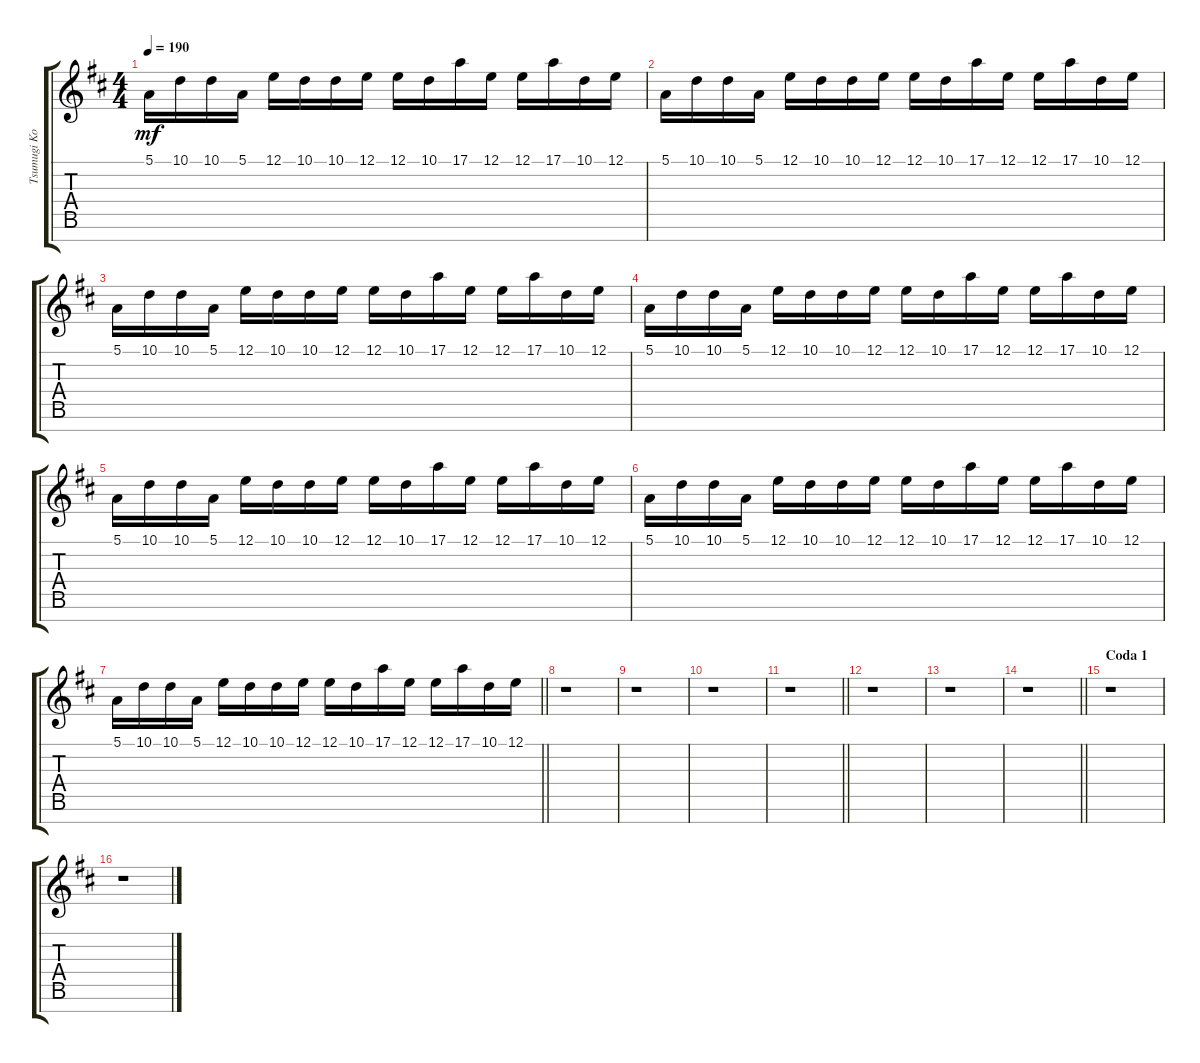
\track ("Tsumugi Kotobuki (Sequence-I)" "Tsumugi Ko") {instrument lead1square}
\staff {score tabs}
\tuning (E4 B3 G3 D3 A2 E2 B1) {hide}
\ts (4 4)
\tempo 190
\clef g2
\ks d
5.1.16{dy mf} 10.1.16 10.1.16 5.1.16 12.1.16 10.1.16 10.1.16 12.1.16 12.1.16 10.1.16 17.1.16 12.1.16 12.1.16 17.1.16 10.1.16 12.1.16 |
5.1.16 10.1.16 10.1.16 5.1.16 12.1.16 10.1.16 10.1.16 12.1.16 12.1.16 10.1.16 17.1.16 12.1.16 12.1.16 17.1.16 10.1.16 12.1.16 |
5.1.16 10.1.16 10.1.16 5.1.16 12.1.16 10.1.16 10.1.16 12.1.16 12.1.16 10.1.16 17.1.16 12.1.16 12.1.16 17.1.16 10.1.16 12.1.16 |
5.1.16 10.1.16 10.1.16 5.1.16 12.1.16 10.1.16 10.1.16 12.1.16 12.1.16 10.1.16 17.1.16 12.1.16 12.1.16 17.1.16 10.1.16 12.1.16 |
5.1.16 10.1.16 10.1.16 5.1.16 12.1.16 10.1.16 10.1.16 12.1.16 12.1.16 10.1.16 17.1.16 12.1.16 12.1.16 17.1.16 10.1.16 12.1.16 |
5.1.16 10.1.16 10.1.16 5.1.16 12.1.16 10.1.16 10.1.16 12.1.16 12.1.16 10.1.16 17.1.16 12.1.16 12.1.16 17.1.16 10.1.16 12.1.16 |
\barLineRight lightlight
5.1.16 10.1.16 10.1.16 5.1.16 12.1.16 10.1.16 10.1.16 12.1.16 12.1.16 10.1.16 17.1.16 12.1.16 12.1.16 17.1.16 10.1.16 12.1.16 |
\section ("" "")
r.1 |
r.1 |
r.1 |
\barLineRight lightlight
r.1 |
\section ("" "")
r.1 |
r.1 |
\barLineRight lightlight
r.1 |
\section ("" "Coda 1")
r.1 |
r.1
